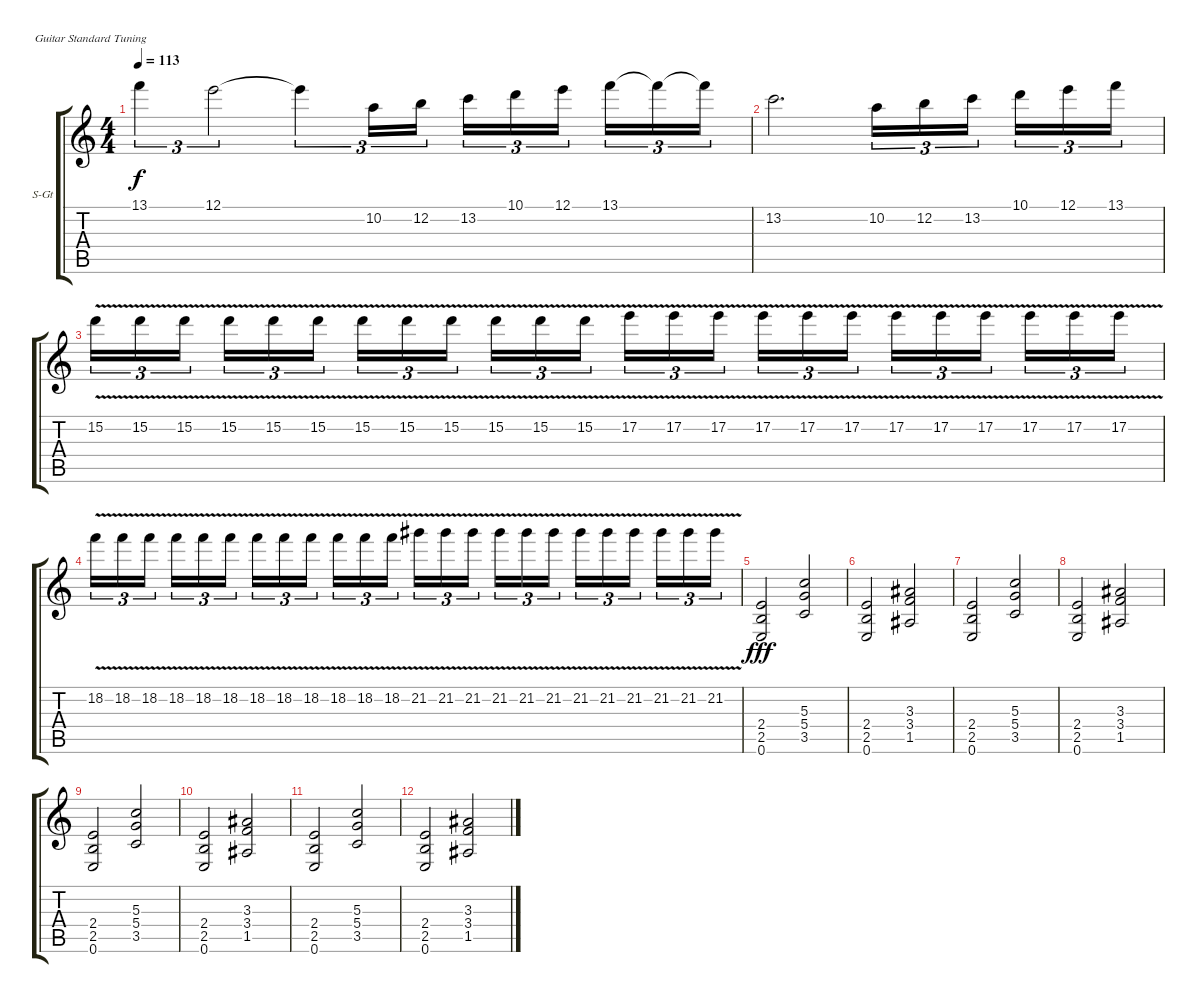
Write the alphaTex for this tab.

\defaultSystemsLayout 4
\bracketExtendMode groupsimilarinstruments
\firstSystemTrackNameOrientation horizontal
\otherSystemsTrackNameOrientation horizontal
\track ("Neck E" "S-Gt") {instrument acousticguitarsteel}
\staff {score tabs}
\tuning (E4 B3 G3 D3 A2 E2)
\ts (4 4)
\tempo 113
\clef g2
\ks c
13.1.4{tu (3 2) dy f} 12.1.2{tu (3 2)} 12.1{t}.4{tu (3 2)} 10.2.16{tu (3 2)} 12.2.16{tu (3 2)} 13.2.16{tu (3 2)} 10.1.16{tu (3 2)} 12.1.16{tu (3 2)} 13.1.16{tu (3 2)} 13.1{t}.16{tu (3 2)} 13.1{t}.16{tu (3 2)} |
13.2.2{d} 10.2.16{tu (3 2)} 12.2.16{tu (3 2)} 13.2.16{tu (3 2)} 10.1.16{tu (3 2)} 12.1.16{tu (3 2)} 13.1.16{tu (3 2)} |
15.2{v}.16{tu (3 2)} 15.2{v}.16{tu (3 2)} 15.2{v}.16{tu (3 2)} 15.2{v}.16{tu (3 2)} 15.2{v}.16{tu (3 2)} 15.2{v}.16{tu (3 2)} 15.2{v}.16{tu (3 2)} 15.2{v}.16{tu (3 2)} 15.2{v}.16{tu (3 2)} 15.2{v}.16{tu (3 2)} 15.2{v}.16{tu (3 2)} 15.2{v}.16{tu (3 2)} 17.2{v}.16{tu (3 2)} 17.2{v}.16{tu (3 2)} 17.2{v}.16{tu (3 2)} 17.2{v}.16{tu (3 2)} 17.2{v}.16{tu (3 2)} 17.2{v}.16{tu (3 2)} 17.2{v}.16{tu (3 2)} 17.2{v}.16{tu (3 2)} 17.2{v}.16{tu (3 2)} 17.2{v}.16{tu (3 2)} 17.2{v}.16{tu (3 2)} 17.2{v}.16{tu (3 2)} |
18.2{v}.16{tu (3 2)} 18.2{v}.16{tu (3 2)} 18.2{v}.16{tu (3 2)} 18.2{v}.16{tu (3 2)} 18.2{v}.16{tu (3 2)} 18.2{v}.16{tu (3 2)} 18.2{v}.16{tu (3 2)} 18.2{v}.16{tu (3 2)} 18.2{v}.16{tu (3 2)} 18.2{v}.16{tu (3 2)} 18.2{v}.16{tu (3 2)} 18.2{v}.16{tu (3 2)} 21.2{v}.16{tu (3 2)} 21.2{v}.16{tu (3 2)} 21.2{v}.16{tu (3 2)} 21.2{v}.16{tu (3 2)} 21.2{v}.16{tu (3 2)} 21.2{v}.16{tu (3 2)} 21.2{v}.16{tu (3 2)} 21.2{v}.16{tu (3 2)} 21.2{v}.16{tu (3 2)} 21.2{v}.16{tu (3 2)} 21.2{v}.16{tu (3 2)} 21.2{v}.16{tu (3 2)} |
(0.6 2.5 2.4).2{dy fff} (3.5 5.4 5.3).2 |
(0.6 2.5 2.4).2 (1.5 3.4 3.3).2 |
(0.6 2.5 2.4).2 (3.5 5.4 5.3).2 |
(0.6 2.5 2.4).2 (1.5 3.4 3.3).2 |
(0.6 2.5 2.4).2 (3.5 5.4 5.3).2 |
(0.6 2.5 2.4).2 (1.5 3.4 3.3).2 |
(0.6 2.5 2.4).2 (3.5 5.4 5.3).2 |
(0.6 2.5 2.4).2 (1.5 3.4 3.3).2
